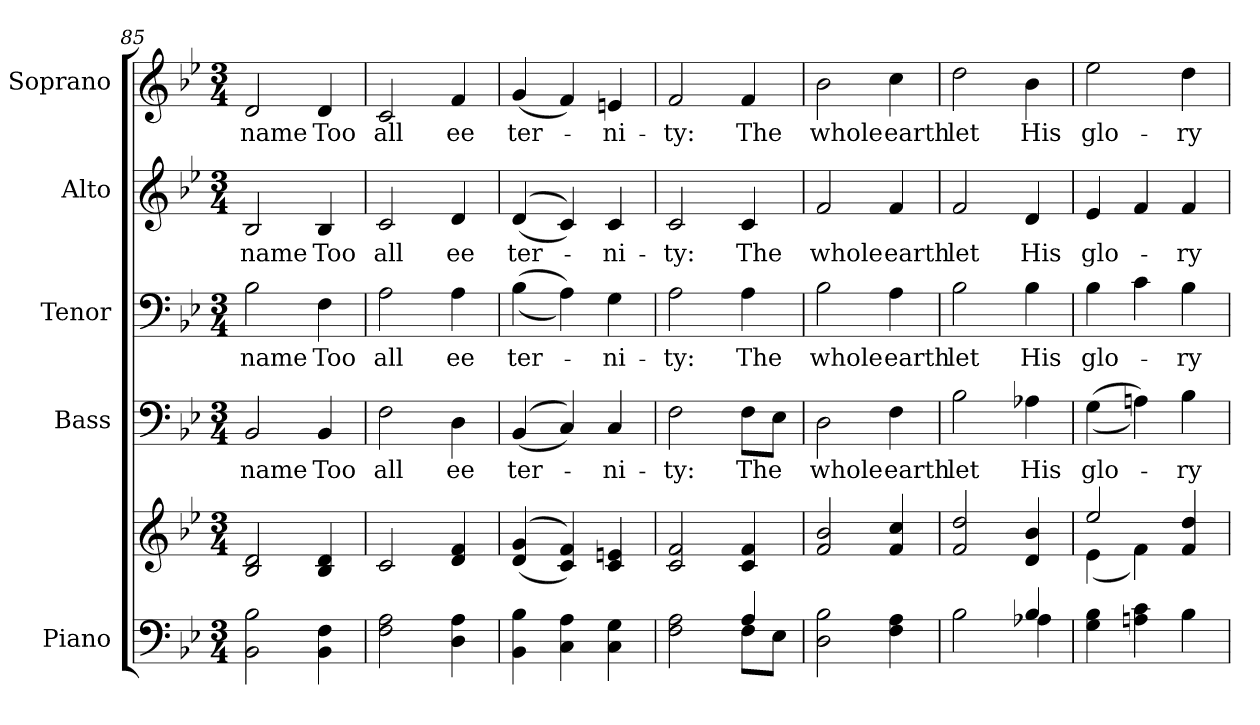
**kern	**kern	**kern	**text	**kern	**text	**kern	**text	**kern	**text
*part5	*part5	*part4	*part4	*part3	*part3	*part2	*part2	*part1	*part1
*staff6	*staff5	*staff4	*staff4	*staff3	*staff3	*staff2	*staff2	*staff1	*staff1
*I"Piano	*	*I"Bass	*	*I"Tenor	*	*I"Alto	*	*I"Soprano	*
*I'Pno.	*	*I'B.	*	*I'T.	*	*I'A.	*	*I'S.	*
!!LO:PB:g=z
*clefF4	*clefG2	*clefF4	*	*clefF4	*	*clefG2	*	*clefG2	*
*k[b-e-]	*k[b-e-]	*k[b-e-]	*	*k[b-e-]	*	*k[b-e-]	*	*k[b-e-]	*
*B-:	*B-:	*B-:	*	*B-:	*	*B-:	*	*B-:	*
*M3/4	*M3/4	*M3/4	*	*M3/4	*	*M3/4	*	*M3/4	*
=85	=85	=85	=85	=85	=85	=85	=85	=85	=85
!	!	!	!LO:LY:b:color=#000000	!	!	!	!	!	!
!	!	!	!	!	!LO:LY:b:color=#000000	!	!	!	!
!	!	!	!	!	!	!	!LO:LY:b:color=#000000	!	!
!	!	!	!	!	!	!	!	!	!LO:LY:b:color=#000000
2BB-i\ 2B-i	2B-i/ 2di	2BB-i/	name	2B-i\	name	2B-i/	name	2di/	name
!	!	!	!LO:LY:b:color=#000000	!	!	!	!	!	!
!	!	!	!	!	!LO:LY:b:color=#000000	!	!	!	!
!	!	!	!	!	!	!	!LO:LY:b:color=#000000	!	!
!	!	!	!	!	!	!	!	!	!LO:LY:b:color=#000000
4BB-i\ 4Fi	4B-i/ 4di	4BB-i/	Too	4Fi\	Too	4B-i/	Too	4di/	Too
=86	=86	=86	=86	=86	=86	=86	=86	=86	=86
!	!	!	!LO:LY:b:color=#000000	!	!	!	!	!	!
!	!	!	!	!	!LO:LY:b:color=#000000	!	!	!	!
!	!	!	!	!	!	!	!LO:LY:b:color=#000000	!	!
!	!	!	!	!	!	!	!	!	!LO:LY:b:color=#000000
2Fi\ 2Ai	2ci/	2Fi\	all	2Ai\	all	2ci/	all	2ci/	all
!	!	!	!LO:LY:b:color=#000000	!	!	!	!	!	!
!	!	!	!	!	!LO:LY:b:color=#000000	!	!	!	!
!	!	!	!	!	!	!	!LO:LY:b:color=#000000	!	!
!	!	!	!	!	!	!	!	!	!LO:LY:b:color=#000000
4Di\ 4Ai	4di/ 4fi	4Di\	ee	4Ai\	ee	4di/	ee	4fi/	ee
=87	=87	=87	=87	=87	=87	=87	=87	=87	=87
!	!	!	!LO:LY:b:color=#000000	!	!	!	!	!	!
!	!	!	!	!	!LO:LY:b:color=#000000	!	!	!	!
!	!	!	!	!	!	!	!LO:LY:b:color=#000000	!	!
!	!	!	!	!	!	!	!	!	!LO:LY:b:color=#000000
4BB-i\ 4B-i	((4di/ 4gi	((4BB-i/	ter-	((4B-i\	ter-	((4di/	ter-	(4gi/	ter-
4Ci\ 4Ai	4ci/ 4fi))	4Ci/))	.	4Ai\))	.	4ci/))	.	4fi/)	.
!	!	!	!LO:LY:b:color=#000000	!	!	!	!	!	!
!	!	!	!	!	!LO:LY:b:color=#000000	!	!	!	!
!	!	!	!	!	!	!	!LO:LY:b:color=#000000	!	!
!	!	!	!	!	!	!	!	!	!LO:LY:b:color=#000000
4Ci\ 4Gi	4ci/ 4eni	4Ci/	-ni-	4Gi\	-ni-	4ci/	-ni-	4eni/	-ni-
=88	=88	=88	=88	=88	=88	=88	=88	=88	=88
*^	*	*	*	*	*	*	*	*	*
!	!	!	!	!LO:LY:b:color=#000000	!	!	!	!	!	!
!	!	!	!	!	!	!LO:LY:b:color=#000000	!	!	!	!
!	!	!	!	!	!	!	!	!LO:LY:b:color=#000000	!	!
!	!	!	!	!	!	!	!	!	!	!LO:LY:b:color=#000000
2Fi\ 2Ai	2ryy	2ci/ 2fi	2Fi\	-ty:	2Ai\	-ty:	2ci/	-ty:	2fi/	-ty:
!	!	!	!	!LO:LY:b:color=#000000	!	!	!	!	!	!
!	!	!	!	!	!	!LO:LY:b:color=#000000	!	!	!	!
!	!	!	!	!	!	!	!	!LO:LY:b:color=#000000	!	!
!	!	!	!	!	!	!	!	!	!	!LO:LY:b:color=#000000
4Ai/	8Fi\L	4ci/ 4fi	8Fi\L	The	4Ai\	The	4ci/	The	4fi/	The
.	8E-i\J	.	8E-i\J	.	.	.	.	.	.	.
*v	*v	*	*	*	*	*	*	*	*	*
!!LO:PB:g=z
=89	=89	=89	=89	=89	=89	=89	=89	=89	=89
*^	*	*	*	*	*	*	*	*	*
!	!	!	!	!LO:LY:b:color=#000000	!	!	!	!	!	!
*v	*v	*	*	*	*	*	*	*	*	*
*^	*	*	*	*	*	*	*	*	*
!	!	!	!	!	!	!LO:LY:b:color=#000000	!	!	!	!
*v	*v	*	*	*	*	*	*	*	*	*
*^	*	*	*	*	*	*	*	*	*
!	!	!	!	!	!	!	!	!LO:LY:b:color=#000000	!	!
*v	*v	*	*	*	*	*	*	*	*	*
*^	*	*	*	*	*	*	*	*	*
!	!	!	!	!	!	!	!	!	!	!LO:LY:b:color=#000000
*v	*v	*	*	*	*	*	*	*	*	*
2Di\ 2B-i	2fi/ 2b-i	2Di\	whole	2B-i\	whole	2fi/	whole	2b-i\	whole
!	!	!	!LO:LY:b:color=#000000	!	!	!	!	!	!
!	!	!	!	!	!LO:LY:b:color=#000000	!	!	!	!
!	!	!	!	!	!	!	!LO:LY:b:color=#000000	!	!
!	!	!	!	!	!	!	!	!	!LO:LY:b:color=#000000
4Fi\ 4Ai	4fi/ 4cci	4Fi\	earth	4Ai\	earth	4fi/	earth	4cci\	earth
=90	=90	=90	=90	=90	=90	=90	=90	=90	=90
*^	*	*	*	*	*	*	*	*	*
!	!	!	!	!LO:LY:b:color=#000000	!	!	!	!	!	!
!	!	!	!	!	!	!LO:LY:b:color=#000000	!	!	!	!
!	!	!	!	!	!	!	!	!LO:LY:b:color=#000000	!	!
!	!	!	!	!	!	!	!	!	!	!LO:LY:b:color=#000000
2B-i\	2ryy	2fi/ 2ddi	2B-i\	let	2B-i\	let	2fi/	let	2ddi\	let
!	!	!	!	!LO:LY:b:color=#000000	!	!	!	!	!	!
!	!	!	!	!	!	!LO:LY:b:color=#000000	!	!	!	!
!	!	!	!	!	!	!	!	!LO:LY:b:color=#000000	!	!
!	!	!	!	!	!	!	!	!	!	!LO:LY:b:color=#000000
4B-i/	4A-Xi\	4di/ 4b-i	4A-Xi\	His	4B-i\	His	4di/	His	4b-i\	His
*v	*v	*	*	*	*	*	*	*	*	*
=91	=91	=91	=91	=91	=91	=91	=91	=91	=91
*	*^	*	*	*	*	*	*	*	*
*^	*	*	*	*	*	*	*	*	*	*
!	!	!	!	!	!LO:LY:b:color=#000000	!	!	!	!	!	!
*v	*v	*	*	*	*	*	*	*	*	*	*
*^	*	*	*	*	*	*	*	*	*	*
!	!	!	!	!	!	!	!LO:LY:b:color=#000000	!	!	!	!
*v	*v	*	*	*	*	*	*	*	*	*	*
*^	*	*	*	*	*	*	*	*	*	*
!	!	!	!	!	!	!	!	!	!LO:LY:b:color=#000000	!	!
*v	*v	*	*	*	*	*	*	*	*	*	*
*^	*	*	*	*	*	*	*	*	*	*
!	!	!	!	!	!	!	!	!	!	!	!LO:LY:b:color=#000000
*v	*v	*	*	*	*	*	*	*	*	*	*
4Gi\ 4B-i	2ee-i/	(4e-i\	((4Gi\	glo-	4B-i\	glo-	4e-i/	glo-	2ee-i\	glo-
4Ani\ 4ci	.	4fi\)	4Ani\))	.	4ci\	.	4fi/	.	.	.
!	!	!	!	!LO:LY:b:color=#000000	!	!	!	!	!	!
!	!	!	!	!	!	!LO:LY:b:color=#000000	!	!	!	!
!	!	!	!	!	!	!	!	!LO:LY:b:color=#000000	!	!
!	!	!	!	!	!	!	!	!	!	!LO:LY:b:color=#000000
4B-i\	4fi/ 4ddi	4ryy	4B-i\	-ry	4B-i\	-ry	4fi/	-ry	4ddi\	-ry
*	*v	*v	*	*	*	*	*	*	*	*
=	=	=	=	=	=	=	=	=	=
*-	*-	*-	*-	*-	*-	*-	*-	*-	*-
